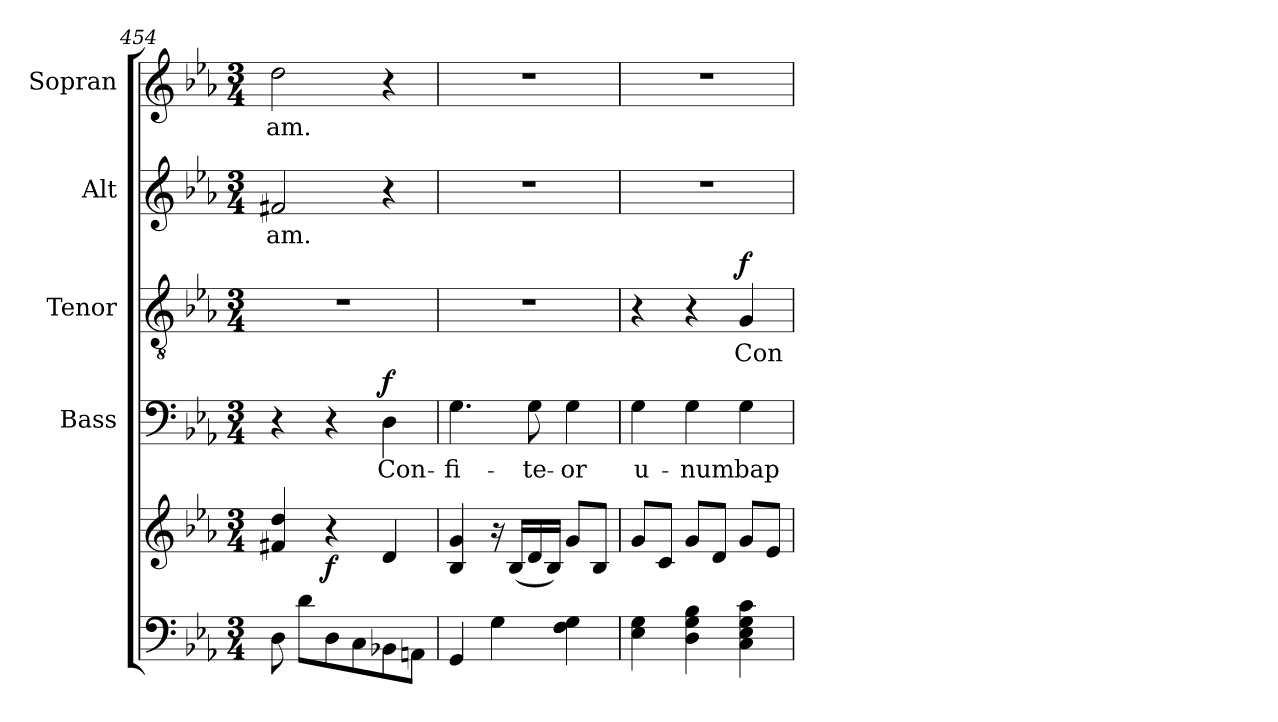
**kern	**kern	**dynam	**kern	**text	**dynam	**kern	**text	**dynam	**kern	**text	**kern	**text
*part5	*part5	*part5	*part4	*part4	*part4	*part3	*part3	*part3	*part2	*part2	*part1	*part1
*staff6	*staff5	*staff5/6	*staff4	*staff4	*staff4	*staff3	*staff3	*staff3	*staff2	*staff2	*staff1	*staff1
*	*	*	*I"Bass	*	*	*I"Tenor	*	*	*I"Alt	*	*I"Sopran	*
*	*	*	*I'B.	*	*	*I'T.	*	*	*I'A.	*	*I'S.	*
*clefF4	*clefG2	*	*clefF4	*	*	*clefGv2	*	*	*clefG2	*	*clefG2	*
*k[b-e-a-]	*k[b-e-a-]	*	*k[b-e-a-]	*	*	*k[b-e-a-]	*	*	*k[b-e-a-]	*	*k[b-e-a-]	*
*E-:	*E-:	*	*E-:	*	*	*E-:	*	*	*E-:	*	*E-:	*
*M3/4	*M3/4	*	*M3/4	*	*	*M3/4	*	*	*M3/4	*	*M3/4	*
=454	=454	=454	=454	=454	=454	=454	=454	=454	=454	=454	=454	=454
!	!	!	!	!	!	!	!	!	!	!LO:LY:b	!	!LO:LY:b
8D\	4f#X/ 4dd/	.	4r	.	.	2.r	.	.	2f#X/	-am.	2dd\	-am.
8d\L	.	.	.	.	.	.	.	.	.	.	.	.
!	!	!LO:DY:b	!	!	!	!	!	!	!	!	!	!
8D\	4r	f	4r	.	.	.	.	.	.	.	.	.
8C\	.	.	.	.	.	.	.	.	.	.	.	.
!	!	!	!	!LO:LY:b	!LO:DY:a	!	!	!	!	!	!	!
8BB-X\	4d/	.	4D\	Con-	f	.	.	.	4r	.	4r	.
8AAn\J	.	.	.	.	.	.	.	.	.	.	.	.
=455	=455	=455	=455	=455	=455	=455	=455	=455	=455	=455	=455	=455
!	!	!	!	!LO:LY:b	!	!	!	!	!	!	!	!
4GG/	4B-/ 4g/	.	4.G\	-fi-	.	2.r	.	.	2.r	.	2.r	.
4G\	16r	.	.	.	.	.	.	.	.	.	.	.
.	(<16B-/LL	.	.	.	.	.	.	.	.	.	.	.
!	!	!	!	!LO:LY:b	!	!	!	!	!	!	!	!
.	16d/	.	8G\	-te-	.	.	.	.	.	.	.	.
.	16B-/JJ)	.	.	.	.	.	.	.	.	.	.	.
!	!	!	!	!LO:LY:b	!	!	!	!	!	!	!	!
4F\ 4G\	8g/L	.	4G\	-or	.	.	.	.	.	.	.	.
.	8B-/J	.	.	.	.	.	.	.	.	.	.	.
!!LO:PB:g=z
=456	=456	=456	=456	=456	=456	=456	=456	=456	=456	=456	=456	=456
!	!	!	!	!LO:LY:b	!	!	!	!	!	!	!	!
4E-\ 4G\	8g/L	.	4G\	u-	.	4r	.	.	2.r	.	2.r	.
.	8c/J	.	.	.	.	.	.	.	.	.	.	.
!	!	!	!	!LO:LY:b	!	!	!	!	!	!	!	!
4D\ 4G\ 4B-\	8g/L	.	4G\	-num	.	4r	.	.	.	.	.	.
.	8d/J	.	.	.	.	.	.	.	.	.	.	.
!	!	!	!	!LO:LY:b	!	!	!LO:LY:b	!LO:DY:a	!	!	!	!
4C\ 4E-\ 4G\ 4c\	8g/L	.	4G\	bap-	.	4G/	Con-	f	.	.	.	.
.	8e-/J	.	.	.	.	.	.	.	.	.	.	.
=	=	=	=	=	=	=	=	=	=	=	=	=
*-	*-	*-	*-	*-	*-	*-	*-	*-	*-	*-	*-	*-
